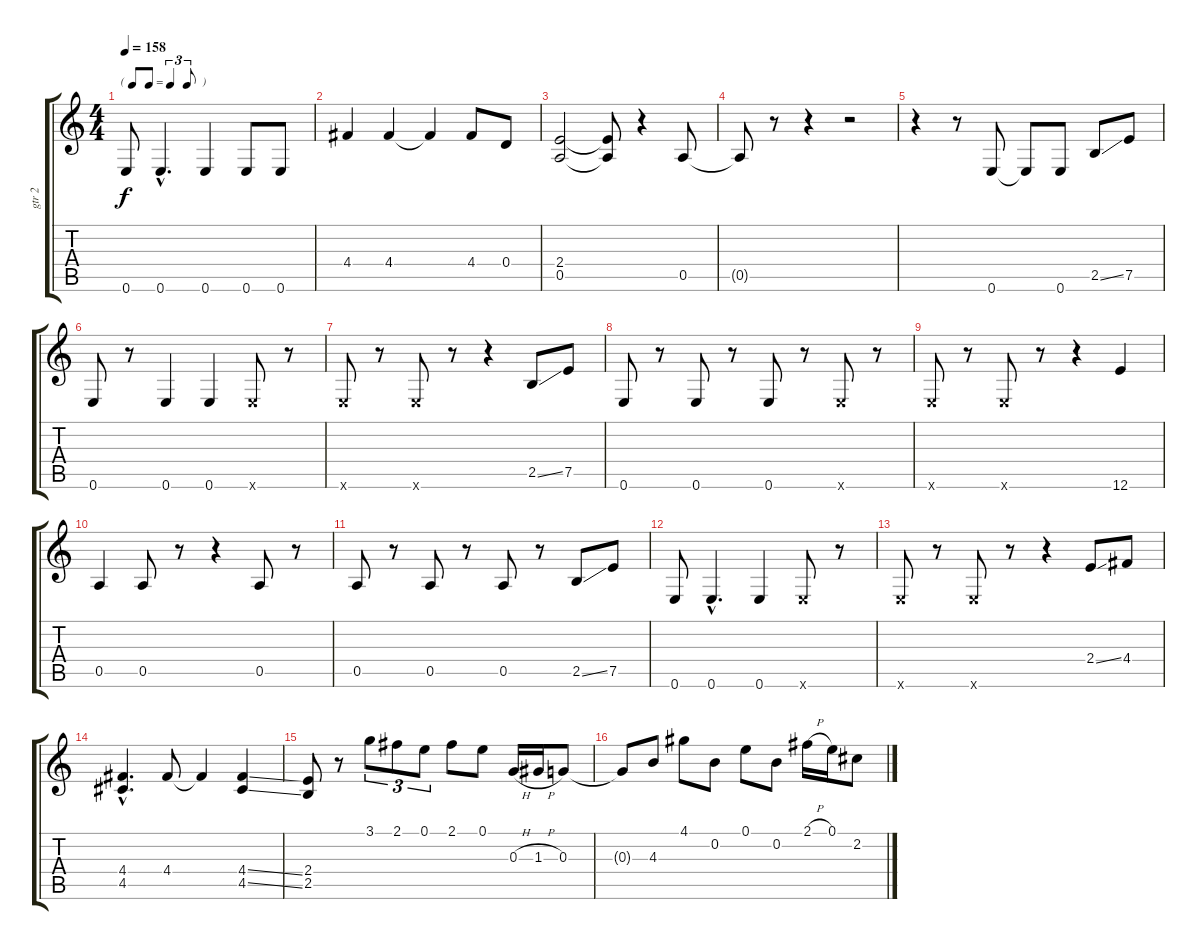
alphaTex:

\track ("gtr 2" "gtr 2") {instrument acousticguitarnylon}
\staff {score tabs}
\tuning (E4 B3 G3 D3 A2 E2) {hide}
\ts (4 4)
\tf triplet8th
\tempo 158
\clef g2
\ks c
0.6{t}.8{dy f} 0.6{hac}.4{d} 0.6.4 0.6.8 0.6.8 |
4.4.4 4.4.4 4.4{t}.4 4.4.8 0.4.8 |
(2.4 0.5).2 (2.4{t} 0.5{t}).8 r.4 0.5.8 |
0.5{t}.8 r.8 r.4 r.2 |
r.4 r.8 0.6.8 0.6{t}.8 0.6.8 2.5{ss}.8 7.5.8 |
0.6.8 r.8 0.6.4 0.6.4 0.6{x}.8 r.8 |
0.6{x}.8 r.8 0.6{x}.8 r.8 r.4 2.5{ss}.8 7.5.8 |
0.6.8 r.8 0.6.8 r.8 0.6.8 r.8 0.6{x}.8 r.8 |
0.6{x}.8 r.8 0.6{x}.8 r.8 r.4 12.6.4 |
0.5.4 0.5.8 r.8 r.4 0.5.8 r.8 |
0.5.8 r.8 0.5.8 r.8 0.5.8 r.8 2.5{ss}.8 7.5.8 |
0.6.8 0.6{hac}.4{d} 0.6.4 0.6{x}.8 r.8 |
0.6{x}.8 r.8 0.6{x}.8 r.8 r.4 2.4{ss}.8 4.4.8 |
(4.4{hac} 4.5{hac}).4{d} 4.4.8 4.4{t}.4 (4.4{ss} 4.5{ss}).4 |
(2.4 2.5).8 r.8 3.1.8{tu (3 2)} 2.1.8{tu (3 2)} 0.1.8{tu (3 2)} 2.1.8 0.1.8 0.3{h}.16 1.3{h}.16 0.3.8 |
0.3{t}.8 4.3.8 4.1.8 0.2.8 0.1.8 0.2.8 2.1{h}.16 0.1.16 2.2.8
